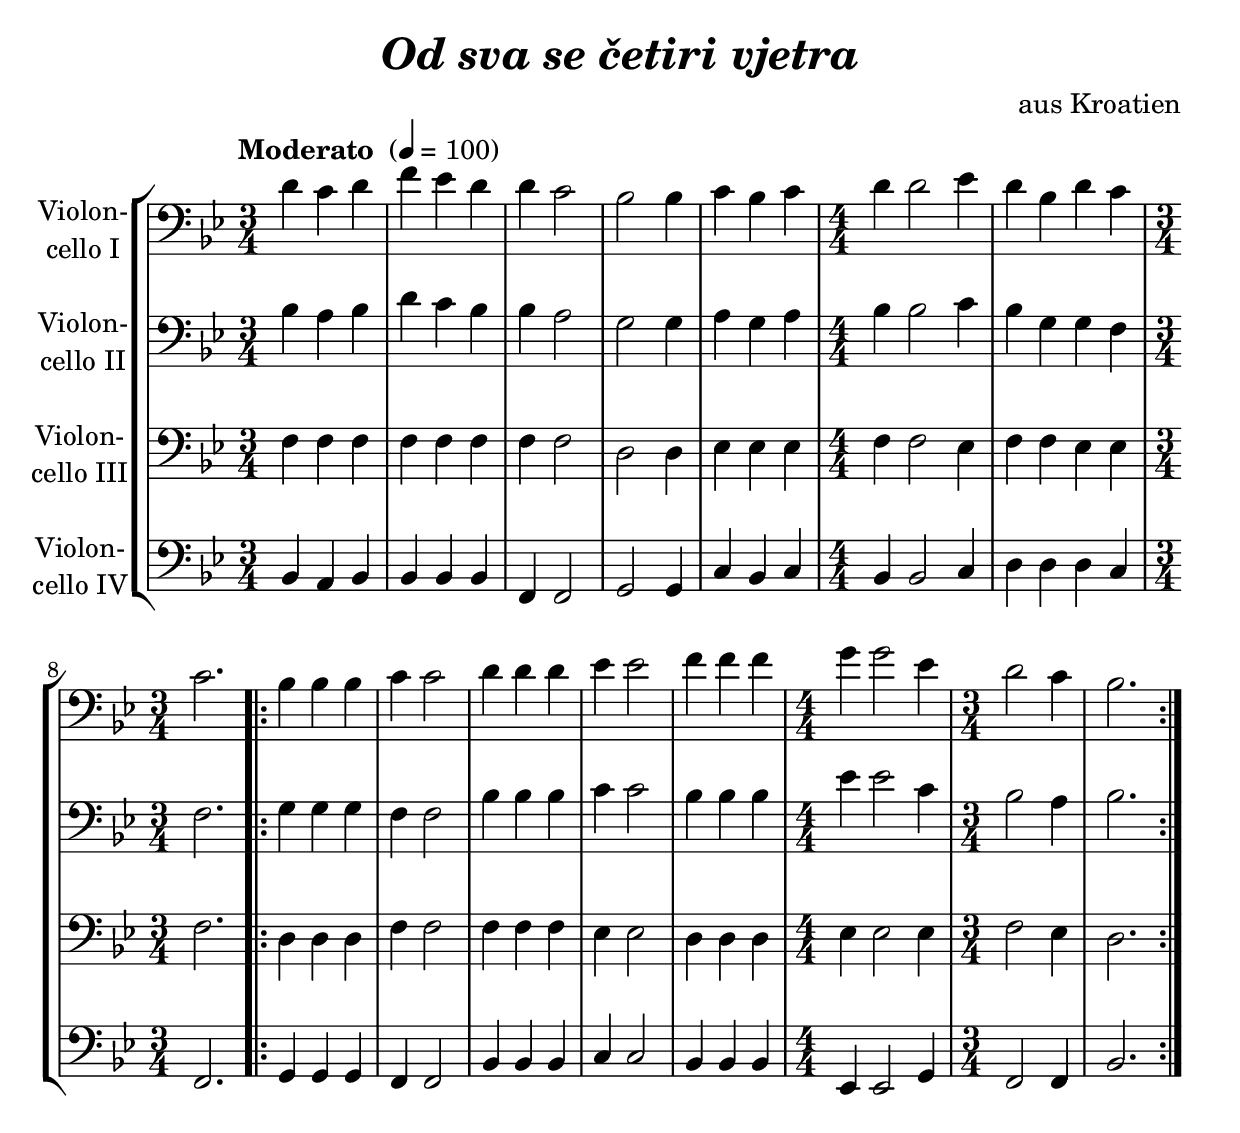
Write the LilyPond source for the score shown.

\version "2.18.2"
\include "deutsch.ly"
  
#(set-global-staff-size 24)

\header {
  title     = \markup \bold \italic "Od sva se četiri vjetra"
  composer  = "aus Kroatien"
%  arranger  = ""
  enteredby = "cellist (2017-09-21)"
%  piece     = ""
}

voiceconsts = {
  \key b \major
  \time 3/4
  \clef "bass"
  \numericTimeSignature
  \compressFullBarRests
  % Set default beaming for all staves
%  \set Timing.beamExceptions = #'()
%  \set Timing.baseMoment     = #(ly:make-moment 1 4)
%  \set Timing.beatStructure  = #'(1 1 1)
  \tempo "Moderato " 4=100
}

mist = "string ensemble 1"
miba = "cello"

va = \relative c' {
  \voiceconsts

  d4 c d
  f es d
  d c2
  b b4
  c b c \time 4/4
  d d2 es4
  d b d c \time 3/4

  c2.
  \repeat volta 2 {
    b4 b b
    c c2
    d4 d d
    es es2
    f4 f f \time 4/4
    g g2 es4 \time 3/4

    d2 c4
    b2.
  }
}

vb = \relative c' {
  \voiceconsts

  b4 a b
  d c b
  b a2
  g g4
  a g a \time 4/4
  b b2 c4
  b g g f \time 3/4
  f2.

  \repeat volta 2 {
    g4 g g
    f f2
    b4 b b
    c c2
    b4 b b \time 4/4
    es es2 c4 \time 3/4
    b2 a4

    b2.
  }
}

vc = \relative c {
  \voiceconsts

  f4 f f
  f f f
  f f2
  d d4
  es es es \time 4/4
  f f2 es4
  f f es es \time 3/4
  f2.
  
  \repeat volta 2 {
    d4 d d
    f f2
    f4 f f
    es es2
    d4 d d \time 4/4
    es es2 es4 \time 3/4
    f2 es4

    d2.
  }
}

vd = \relative c {
  \voiceconsts

  b4 a b
  b b b
  f f2
  g g4
  c b c \time 4/4
  b b2 c4
  d d d c \time 3/4
  f,2.

  \repeat volta 2 {
    g4 g g
    f f2
    b4 b b
    c c2
    b4 b b \time 4/4
    es, es2 g4 \time 3/4
    f2 f4
    b2.
  }
}


music = \new StaffGroup <<
      \new Staff {
	\set Staff.midiInstrument = \miba
	\set Staff.instrumentName = \markup \center-column { "Violon-" "cello I" }
	\transpose b b { \va }
      }

      \new Staff {
	\set Staff.midiInstrument = \miba
	\set Staff.instrumentName = \markup \center-column { "Violon-" "cello II" }
	\transpose b b { \vb }
      }

      \new Staff {
	\set Staff.midiInstrument = \miba
	\set Staff.instrumentName = \markup \center-column { "Violon-" "cello III" }
	\transpose b b { \vc }
      }

      \new Staff {
	\set Staff.midiInstrument = \miba
	\set Staff.instrumentName = \markup \center-column { "Violon-" "cello IV" }
	\transpose b b { \vd }
      }
>>

\book {
  \score {
    \music
    \layout {}
  }

  \score {
    \unfoldRepeats \music

    \midi {
      \context {
        \Score
      }
    }
  }
}
